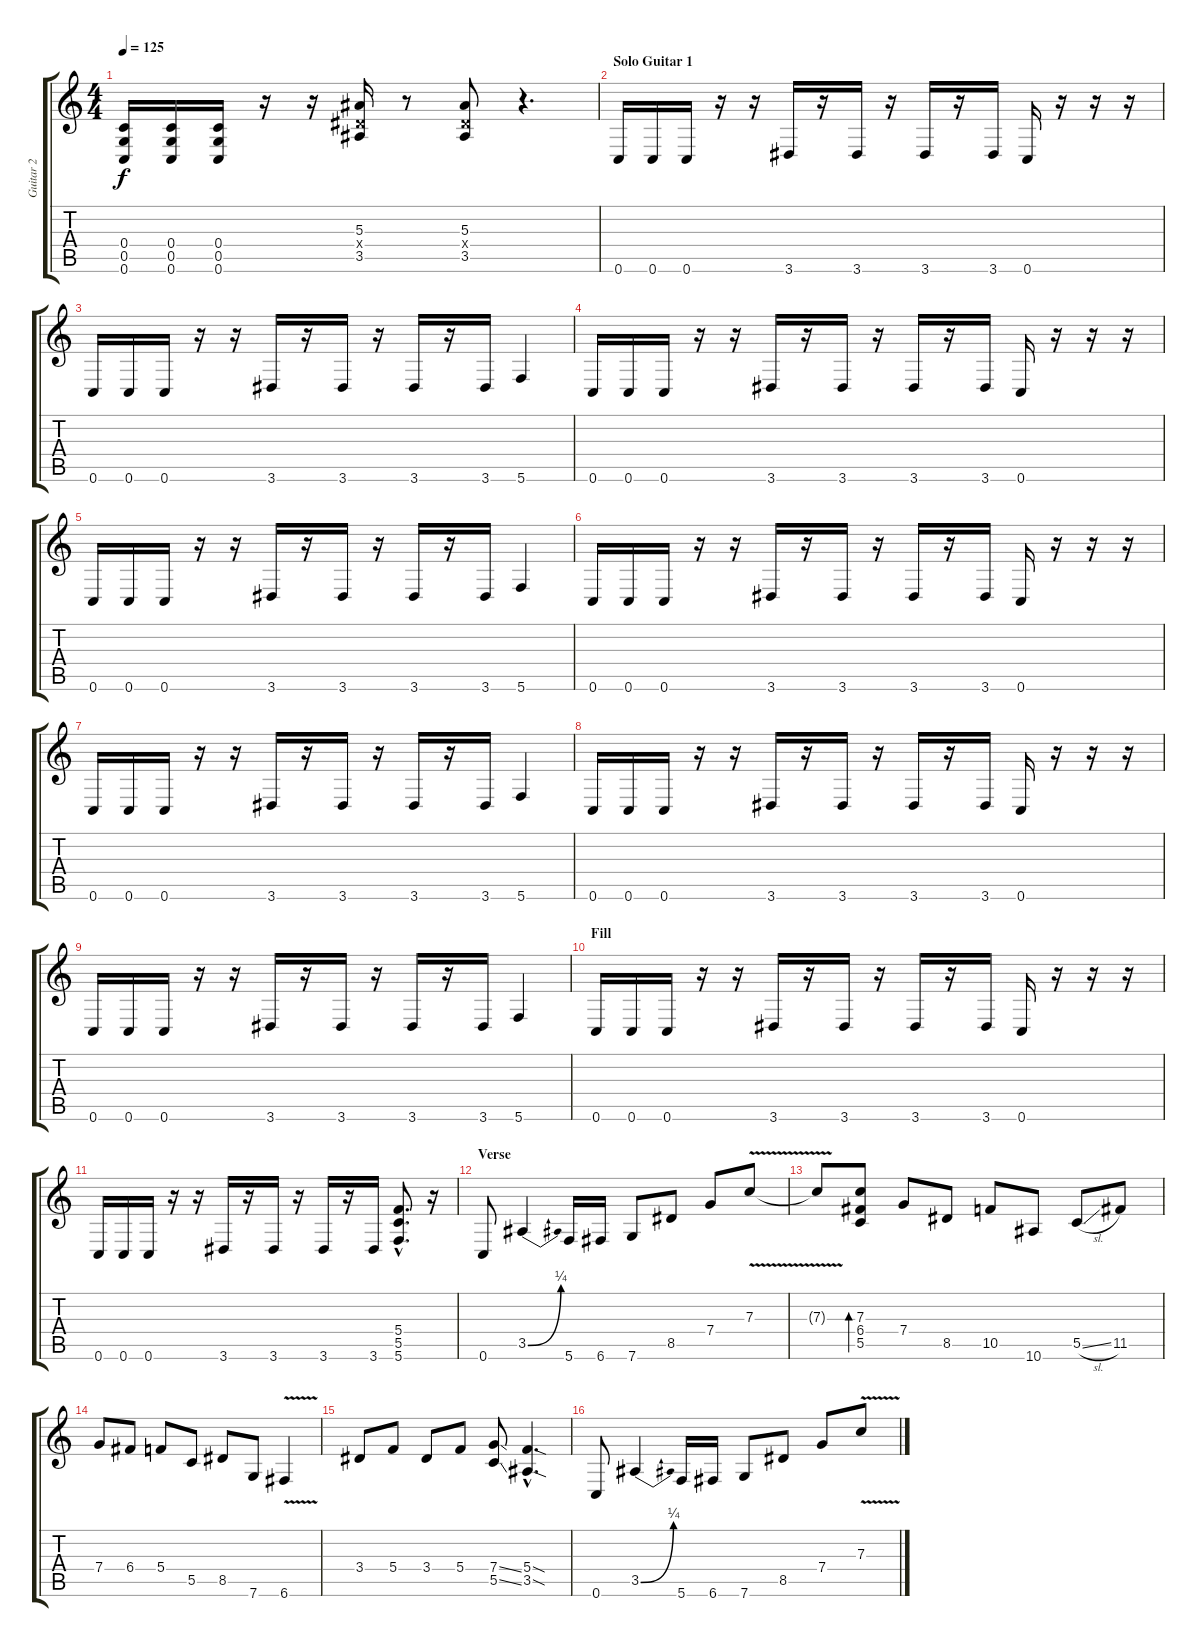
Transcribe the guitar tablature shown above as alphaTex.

\track ("Guitar 2" "Guitar 2") {instrument overdrivenguitar}
\staff {score tabs}
\tuning (D4 A3 F3 C3 G2 C2) {hide}
\ts (4 4)
\tempo 125
\clef g2
\ks c
(0.4 0.5 0.6).16{dy f} (0.4 0.5 0.6).16 (0.4 0.5 0.6).16 r.16 r.16 (5.3 3.4{x} 3.5).16 r.8 (5.3 3.4{x} 3.5).8 r.4{d} |
\section ("" "Solo Guitar 1")
0.6.16 0.6.16 0.6.16 r.16 r.16 3.6.16 r.16 3.6.16 r.16 3.6.16 r.16 3.6.16 0.6.16 r.16 r.16 r.16 |
0.6.16 0.6.16 0.6.16 r.16 r.16 3.6.16 r.16 3.6.16 r.16 3.6.16 r.16 3.6.16 5.6.4 |
0.6.16 0.6.16 0.6.16 r.16 r.16 3.6.16 r.16 3.6.16 r.16 3.6.16 r.16 3.6.16 0.6.16 r.16 r.16 r.16 |
0.6.16 0.6.16 0.6.16 r.16 r.16 3.6.16 r.16 3.6.16 r.16 3.6.16 r.16 3.6.16 5.6.4 |
0.6.16 0.6.16 0.6.16 r.16 r.16 3.6.16 r.16 3.6.16 r.16 3.6.16 r.16 3.6.16 0.6.16 r.16 r.16 r.16 |
0.6.16 0.6.16 0.6.16 r.16 r.16 3.6.16 r.16 3.6.16 r.16 3.6.16 r.16 3.6.16 5.6.4 |
0.6.16 0.6.16 0.6.16 r.16 r.16 3.6.16 r.16 3.6.16 r.16 3.6.16 r.16 3.6.16 0.6.16 r.16 r.16 r.16 |
0.6.16 0.6.16 0.6.16 r.16 r.16 3.6.16 r.16 3.6.16 r.16 3.6.16 r.16 3.6.16 5.6.4 |
\section ("" "Fill")
0.6.16 0.6.16 0.6.16 r.16 r.16 3.6.16 r.16 3.6.16 r.16 3.6.16 r.16 3.6.16 0.6.16 r.16 r.16 r.16 |
0.6.16 0.6.16 0.6.16 r.16 r.16 3.6.16 r.16 3.6.16 r.16 3.6.16 r.16 3.6.16 (5.4{hac} 5.5{hac} 5.6{hac}).8{d} r.16 |
\section ("" "Verse")
0.6.8{instrument electricguitarclean} 3.5{be (bend 0 0 60 1)}.4 5.6.16 6.6.16 7.6.8 8.5.8 7.4.8 7.3{v}.8 |
7.3{t}.8 (7.3 6.4 5.5).8{bd 240} 7.4.8 8.5.8 10.5.8 10.6.8 5.5{sl}.8 11.5.8 |
7.4.8 6.4.8 5.4.8 5.5.8 8.5.8 7.6.8 6.6{v}.4 |
3.4.8 5.4.8 3.4.8 5.4.8 (7.4{ss} 5.5{ss}).8{instrument overdrivenguitar} (5.4{sod hac} 3.5{sod hac}).4{d} |
0.6.8{instrument electricguitarclean} 3.5{be (bend 0 0 60 1)}.4 5.6.16 6.6.16 7.6.8 8.5.8 7.4.8 7.3{v}.8
